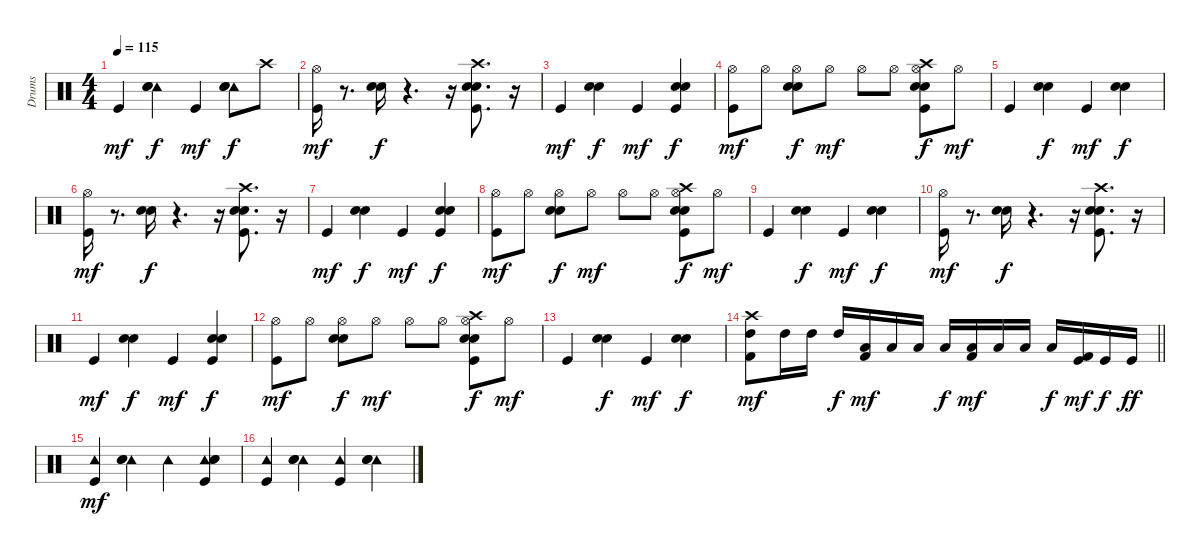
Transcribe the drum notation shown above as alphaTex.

\track ("Drums" "Drums") {instrument percussion}
\staff {score}
\articulation defaults
\ts (4 4)
\tempo 115
\clef neutral
\ks c "Kick (hit)".4{dy mf}
("Tambourine (hit)" "Electric Snare (hit)" "Snare (hit) 2").4{dy f} "Kick (hit)".4{dy mf} ("Tambourine (hit)" "Electric Snare (hit)" "Snare (hit) 2").8{dy f} "Crash high (hit)".8 |
("Hi-Hat (open)" "Kick (hit)").16{dy mf} r.8{d} ("Electric Snare (hit)" "Snare (hit) 2").16{dy f} r.4{d} r.16 ("Crash high (hit)" "Electric Snare (hit)" "Snare (hit) 2" "Kick (hit)").8{d} r.16 |
"Kick (hit)".4{dy mf} ("Electric Snare (hit)" "Snare (hit) 2").4{dy f} "Kick (hit)".4{dy mf} ("Electric Snare (hit)" "Snare (hit) 2" "Kick (hit)").4{dy f} |
("Hi-Hat (open)" "Kick (hit)").8{dy mf} "Hi-Hat (open)".8 ("Hi-Hat (open)" "Electric Snare (hit)" "Snare (hit) 2").8{dy f} "Hi-Hat (open)".8{dy mf} "Hi-Hat (open)".8 "Hi-Hat (open)".8 ("Hi-Hat (open)" "Crash high (hit)" "Electric Snare (hit)" "Snare (hit) 2" "Kick (hit)").8{dy f} "Hi-Hat (open)".8{dy mf} |
"Kick (hit)".4 ("Electric Snare (hit)" "Snare (hit) 2").4{dy f} "Kick (hit)".4{dy mf} ("Electric Snare (hit)" "Snare (hit) 2").4{dy f} |
("Hi-Hat (open)" "Kick (hit)").16{dy mf} r.8{d} ("Electric Snare (hit)" "Snare (hit) 2").16{dy f} r.4{d} r.16 ("Crash high (hit)" "Electric Snare (hit)" "Snare (hit) 2" "Kick (hit)").8{d} r.16 |
"Kick (hit)".4{dy mf} ("Electric Snare (hit)" "Snare (hit) 2").4{dy f} "Kick (hit)".4{dy mf} ("Electric Snare (hit)" "Snare (hit) 2" "Kick (hit)").4{dy f} |
("Hi-Hat (open)" "Kick (hit)").8{dy mf} "Hi-Hat (open)".8 ("Hi-Hat (open)" "Electric Snare (hit)" "Snare (hit) 2").8{dy f} "Hi-Hat (open)".8{dy mf} "Hi-Hat (open)".8 "Hi-Hat (open)".8 ("Hi-Hat (open)" "Crash high (hit)" "Electric Snare (hit)" "Snare (hit) 2" "Kick (hit)").8{dy f} "Hi-Hat (open)".8{dy mf} |
"Kick (hit)".4 ("Electric Snare (hit)" "Snare (hit) 2").4{dy f} "Kick (hit)".4{dy mf} ("Electric Snare (hit)" "Snare (hit) 2").4{dy f} |
("Hi-Hat (open)" "Kick (hit)").16{dy mf} r.8{d} ("Electric Snare (hit)" "Snare (hit) 2").16{dy f} r.4{d} r.16 ("Crash high (hit)" "Electric Snare (hit)" "Snare (hit) 2" "Kick (hit)").8{d} r.16 |
"Kick (hit)".4{dy mf} ("Electric Snare (hit)" "Snare (hit) 2").4{dy f} "Kick (hit)".4{dy mf} ("Electric Snare (hit)" "Snare (hit) 2" "Kick (hit)").4{dy f} |
("Hi-Hat (open)" "Kick (hit)").8{dy mf} "Hi-Hat (open)".8 ("Hi-Hat (open)" "Electric Snare (hit)" "Snare (hit) 2").8{dy f} "Hi-Hat (open)".8{dy mf} "Hi-Hat (open)".8 "Hi-Hat (open)".8 ("Hi-Hat (open)" "Crash high (hit)" "Electric Snare (hit)" "Snare (hit) 2" "Kick (hit)").8{dy f} "Hi-Hat (open)".8{dy mf} |
"Kick (hit)".4 ("Electric Snare (hit)" "Snare (hit) 2").4{dy f} "Kick (hit)".4{dy mf} ("Electric Snare (hit)" "Snare (hit) 2").4{dy f} |
\barLineRight lightlight
("High Tom (hit)" "Kick (hit) 2" "Crash high (hit)").8{dy mf} "High Tom (hit)".16 "High Tom (hit)".16 "High Tom (hit)".16{dy f} ("Low Tom (hit)" "Kick (hit) 2").16{dy mf} "Low Tom (hit)".16 "Low Tom (hit)".16 "Low Tom (hit)".16{dy f} ("Low Floor Tom (hit)" "Kick (hit) 2").16{dy mf} "Low Floor Tom (hit)".16 "Low Floor Tom (hit)".16 "Low Floor Tom (hit)".16{dy f} ("Kick (hit)" "Kick (hit) 2").16{dy mf} "Kick (hit)".16{dy f} "Kick (hit)".16{dy ff} |
("Tambourine (hit)" "Kick (hit)").4{dy mf} ("Tambourine (hit)" "Electric Snare (hit)" "Snare (hit) 2").4 "Tambourine (hit)".4 ("Tambourine (hit)" "Electric Snare (hit)" "Snare (hit) 2" "Kick (hit)").4 |
("Tambourine (hit)" "Kick (hit)").4 ("Tambourine (hit)" "Electric Snare (hit)" "Snare (hit) 2").4 ("Tambourine (hit)" "Kick (hit)").4 ("Tambourine (hit)" "Electric Snare (hit)" "Snare (hit) 2").4
